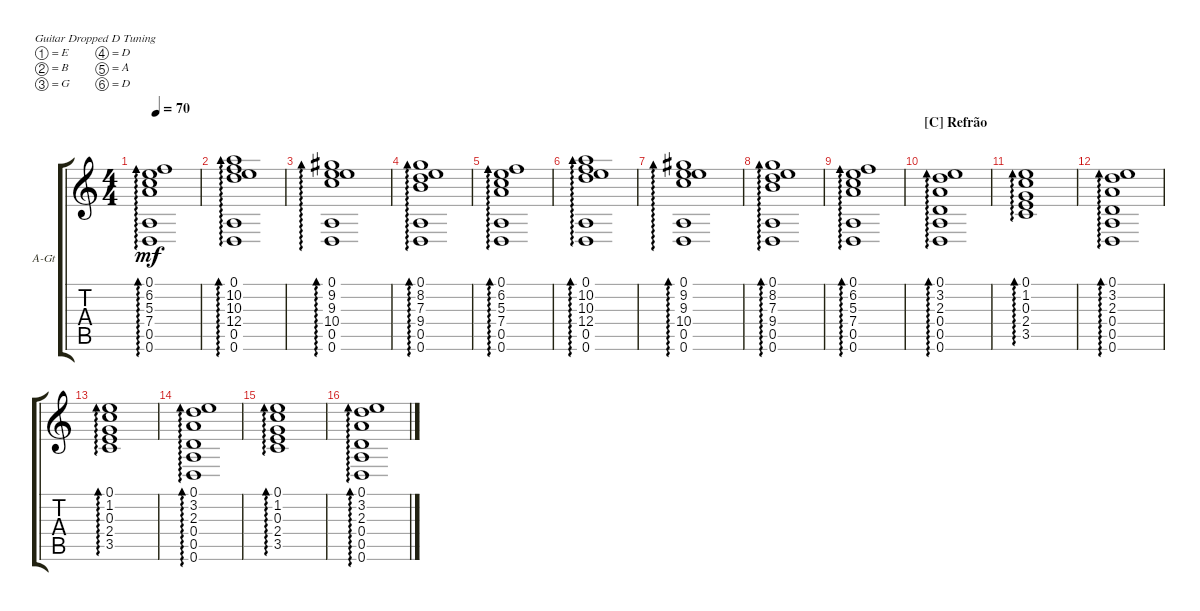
\defaultSystemsLayout 4
\bracketExtendMode groupsimilarinstruments
\firstSystemTrackNameOrientation horizontal
\otherSystemsTrackNameOrientation horizontal
\track ("Acustic Guitar" "A-Gt") {multiBarRest instrument acousticguitarsteel}
\staff {score tabs}
\tuning (E4 B3 G3 D3 A2 D2)
\ts (4 4)
\tempo 70
\clef g2
\ks c
(0.6 0.5 7.4 5.3 6.2 0.1).1{ad 0 dy mf} |
(0.6 0.5 12.4 10.3 10.2 0.1).1{ad 0} |
(0.6 0.5 10.4 9.3 9.2 0.1).1{ad 0} |
(0.6 0.5 9.4 7.3 8.2 0.1).1{ad 0} |
(0.6 0.5 7.4 5.3 6.2 0.1).1{ad 0} |
(0.6 0.5 12.4 10.3 10.2 0.1).1{ad 0} |
(0.6 0.5 10.4 9.3 9.2 0.1).1{ad 0} |
(0.6 0.5 9.4 7.3 8.2 0.1).1{ad 0} |
(0.6 0.5 7.4 5.3 6.2 0.1).1{ad 0} |
\section ("C" "Refrão")
(0.6 0.5 0.4 2.3 3.2 0.1).1{ad 0} |
(3.5 2.4 0.3 1.2 0.1).1{ad 0} |
(0.6 0.5 0.4 2.3 3.2 0.1).1{ad 0} |
(3.5 2.4 0.3 1.2 0.1).1{ad 0} |
(0.6 0.5 0.4 2.3 3.2 0.1).1{ad 0} |
(3.5 2.4 0.3 1.2 0.1).1{ad 0} |
(0.6 0.5 0.4 2.3 3.2 0.1).1{ad 0}
